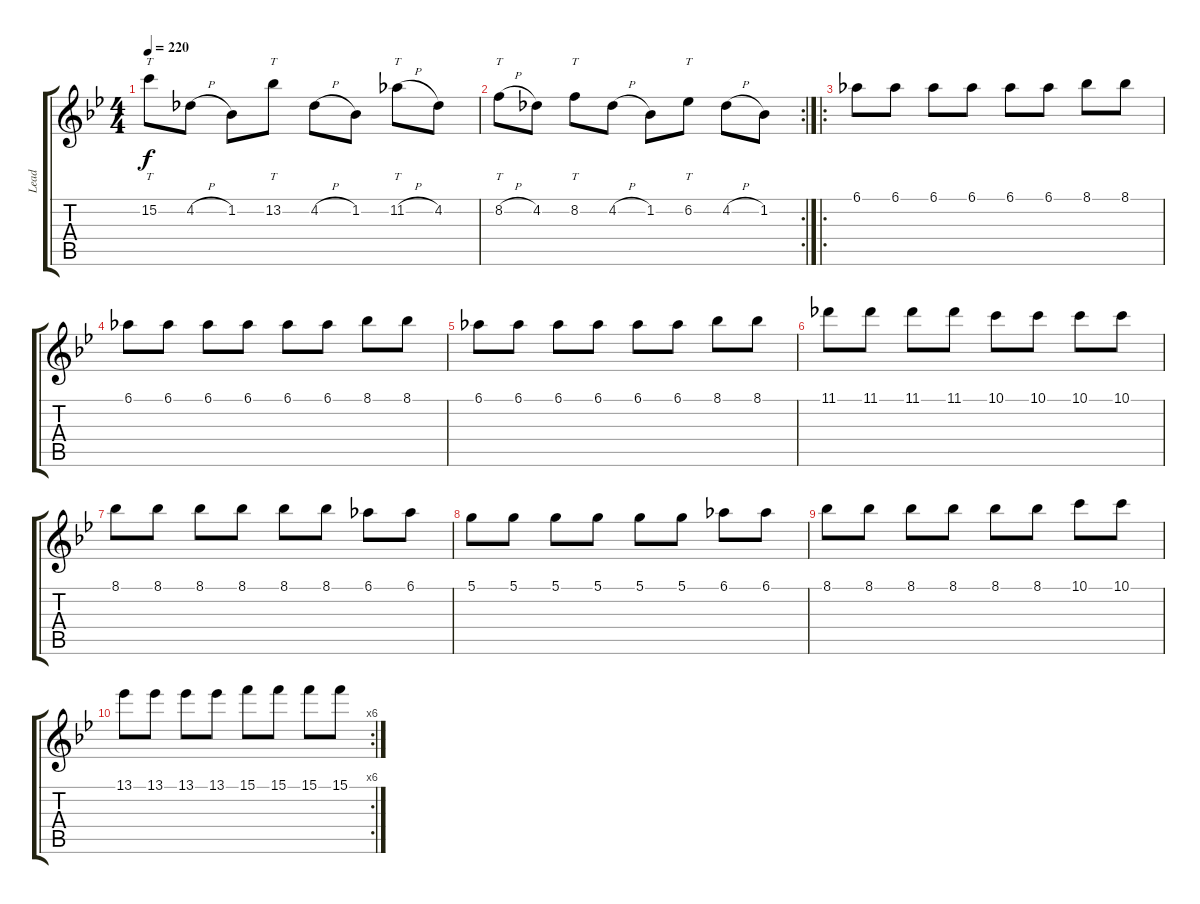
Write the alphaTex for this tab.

\track ("Lead" "Lead") {instrument overdrivenguitar}
\staff {score tabs}
\tuning (D4 A3 F3 C3 G2 C2) {hide}
\ts (4 4)
\tempo 220
\clef g2
\ks bb
15.2.8{tt dy f} 4.2{h}.8 1.2.8 13.2.8{tt} 4.2{h}.8 1.2.8 11.2{h}.8{tt} 4.2.8 |
\rc 2
8.2{h}.8{tt} 4.2.8 8.2.8{tt} 4.2{h}.8 1.2.8 6.2.8{tt} 4.2{h}.8 1.2.8 |
\ro
6.1.8 6.1.8 6.1.8 6.1.8 6.1.8 6.1.8 8.1.8 8.1.8 |
6.1.8 6.1.8 6.1.8 6.1.8 6.1.8 6.1.8 8.1.8 8.1.8 |
6.1.8 6.1.8 6.1.8 6.1.8 6.1.8 6.1.8 8.1.8 8.1.8 |
11.1.8 11.1.8 11.1.8 11.1.8 10.1.8 10.1.8 10.1.8 10.1.8 |
8.1.8 8.1.8 8.1.8 8.1.8 8.1.8 8.1.8 6.1.8 6.1.8 |
5.1.8 5.1.8 5.1.8 5.1.8 5.1.8 5.1.8 6.1.8 6.1.8 |
8.1.8 8.1.8 8.1.8 8.1.8 8.1.8 8.1.8 10.1.8 10.1.8 |
\rc 6
13.1.8 13.1.8 13.1.8 13.1.8 15.1.8 15.1.8 15.1.8 15.1.8
